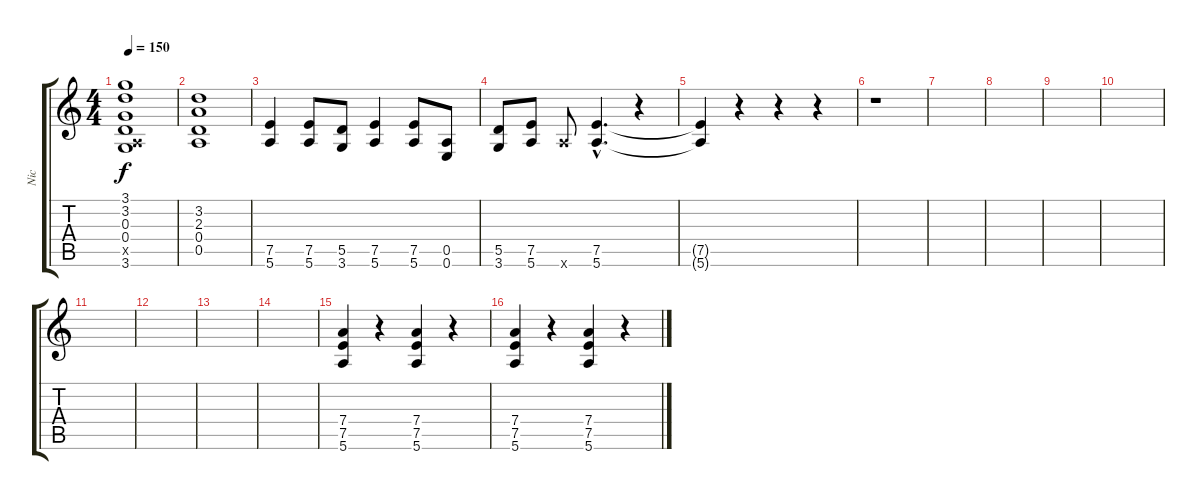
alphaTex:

\track ("Nic" "Nic") {instrument distortionguitar}
\staff {score tabs}
\tuning (E4 B3 G3 D3 A2 E2) {hide}
\ts (4 4)
\tempo 150
\clef g2
\ks c
(3.1 3.2 0.3 0.4 0.5{x} 3.6).1{dy f} |
(3.2 2.3 0.4 0.5).1 |
(7.5 5.6).4 (7.5 5.6).8 (5.5 3.6).8 (7.5 5.6).4 (7.5 5.6).8 (0.5 0.6).8 |
(5.5 3.6).8 (7.5 5.6).8 5.6{x}.8 (7.5{hac} 5.6{hac}).4{d} r.4 |
(7.5{t} 5.6{t}).4 r.4 r.4 r.4 |
r.1 |
|
|
|
|
|
|
|
|
(7.4 7.5 5.6).4 r.4 (7.4 7.5 5.6).4 r.4 |
(7.4 7.5 5.6).4 r.4 (7.4 7.5 5.6).4 r.4
